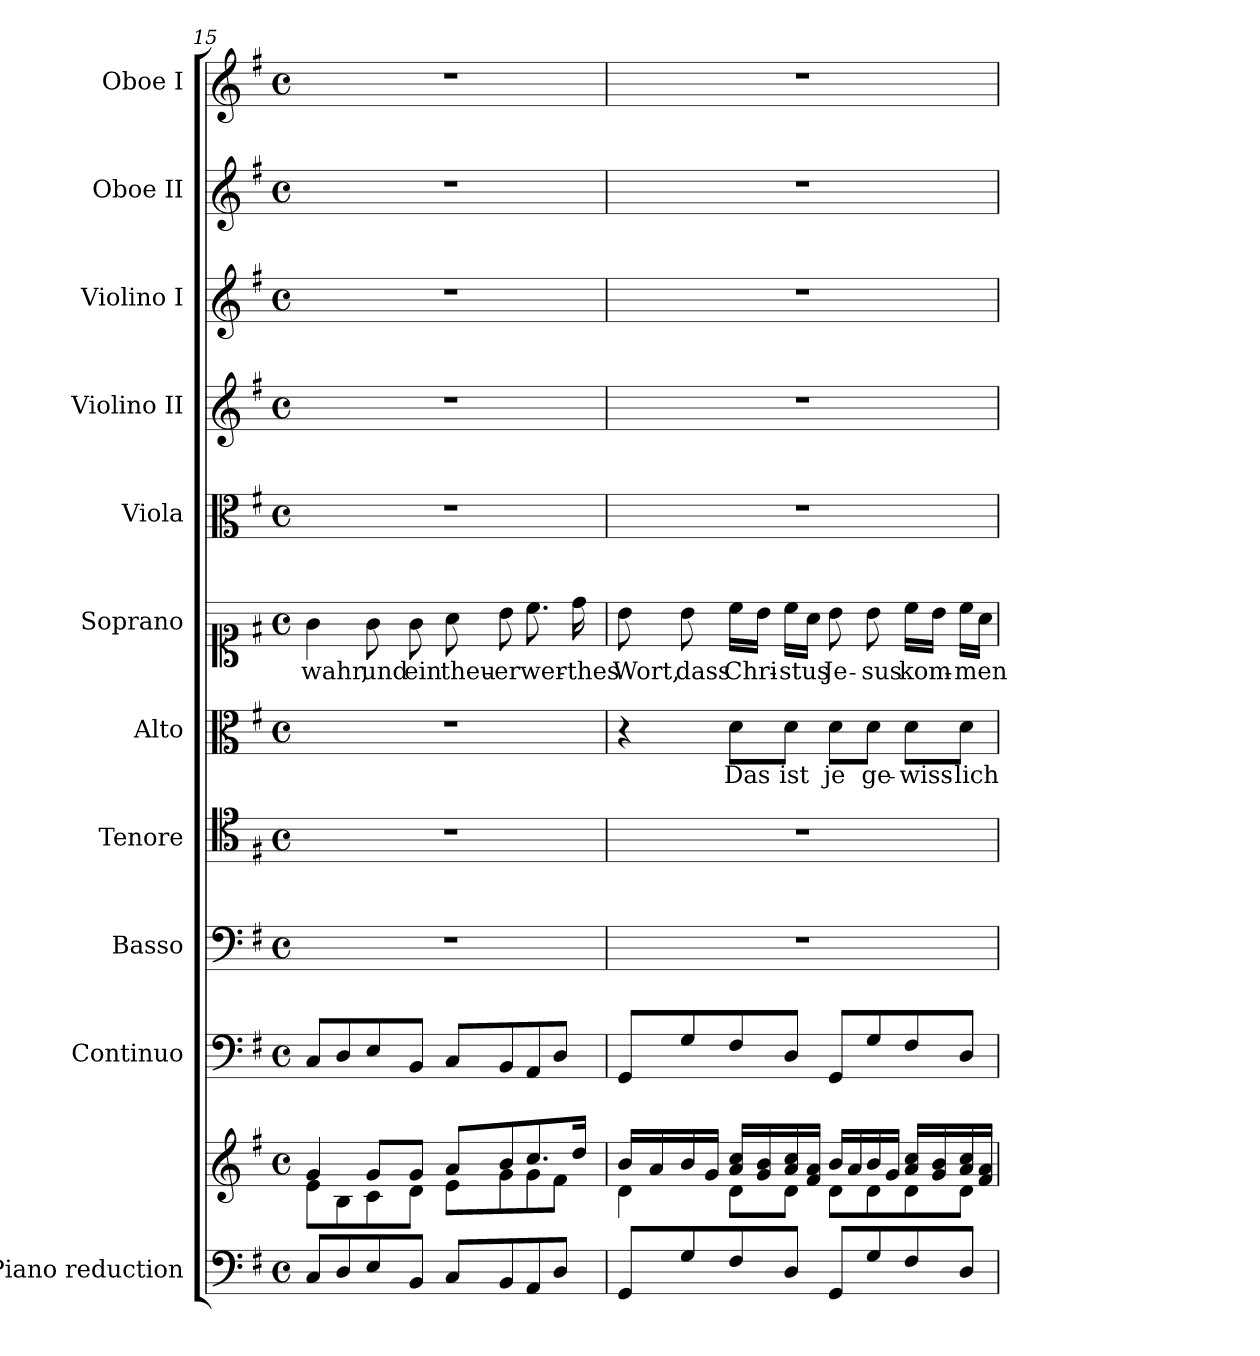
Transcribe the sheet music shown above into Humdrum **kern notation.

**kern	**kern	**kern	**kern	**kern	**kern	**text	**kern	**text	**kern	**kern	**kern	**kern	**kern
*part11	*part11	*part10	*part9	*part8	*part7	*part7	*part6	*part6	*part5	*part4	*part3	*part2	*part1
*staff12	*staff11	*staff10	*staff9	*staff8	*staff7	*staff7	*staff6	*staff6	*staff5	*staff4	*staff3	*staff2	*staff1
*I"Piano reduction	*	*I"Continuo	*I"Basso	*I"Tenore	*I"Alto	*	*I"Soprano	*	*I"Viola	*I"Violino II	*I"Violino I	*I"Oboe II	*I"Oboe I
*I'Pno	*	*	*	*	*	*	*	*	*	*	*	*I'Ob	*I'Ob
!!LO:PB:g=z
*clefF4	*clefG2	*clefF4	*clefF4	*clefC4	*clefC3	*	*clefC1	*	*clefC3	*clefG2	*clefG2	*clefG2	*clefG2
*k[f#]	*k[f#]	*k[f#]	*k[f#]	*k[f#]	*k[f#]	*	*k[f#]	*	*k[f#]	*k[f#]	*k[f#]	*k[f#]	*k[f#]
*M4/4	*M4/4	*M4/4	*M4/4	*M4/4	*M4/4	*	*M4/4	*	*M4/4	*M4/4	*M4/4	*M4/4	*M4/4
*met(c)	*met(c)	*met(c)	*met(c)	*met(c)	*met(c)	*	*met(c)	*	*met(c)	*met(c)	*met(c)	*met(c)	*met(c)
=15	=15	=15	=15	=15	=15	=15	=15	=15	=15	=15	=15	=15	=15
*	*^	*	*	*	*	*	*	*	*	*	*	*	*
!	!	!	!	!	!	!	!	!	!LO:LY:b	!	!	!	!	!
8C/L	4g/	8e\L	8C/L	1r	1r	1r	.	4g\	wahr,	1r	1r	1r	1r	1r
8D/	.	8B\	8D/	.	.	.	.	.	.	.	.	.	.	.
!	!	!	!	!	!	!	!	!	!LO:LY:b	!	!	!	!	!
8E/	8g/L	8c\	8E/	.	.	.	.	8g\	und	.	.	.	.	.
!	!	!	!	!	!	!	!	!	!LO:LY:b	!	!	!	!	!
8BB/J	8g/J	8d\J	8BB/J	.	.	.	.	8g\	ein	.	.	.	.	.
!	!	!	!	!	!	!	!	!	!LO:LY:b	!	!	!	!	!
8C/L	8a/L	8e\L	8C/L	.	.	.	.	8a\	theu-	.	.	.	.	.
!	!	!	!	!	!	!	!	!	!LO:LY:b	!	!	!	!	!
8BB/	8b/	8g\	8BB/	.	.	.	.	8b\	-er	.	.	.	.	.
!	!	!	!	!	!	!	!	!	!LO:LY:b	!	!	!	!	!
8AA/	8.cc/	8g\	8AA/	.	.	.	.	8.cc\	wer-	.	.	.	.	.
8D/J	.	8f#\J	8D/J	.	.	.	.	.	.	.	.	.	.	.
!	!	!	!	!	!	!	!	!	!LO:LY:b	!	!	!	!	!
.	16dd/Jk	.	.	.	.	.	.	16dd\	-thes	.	.	.	.	.
=16	=16	=16	=16	=16	=16	=16	=16	=16	=16	=16	=16	=16	=16	=16
!	!	!	!	!	!	!	!	!	!LO:LY:b	!	!	!	!	!
8GG/L	16b/LL	4d\	8GG/L	1r	1r	4r	.	8b\	Wort,	1r	1r	1r	1r	1r
.	16a/	.	.	.	.	.	.	.	.	.	.	.	.	.
!	!	!	!	!	!	!	!	!	!LO:LY:b	!	!	!	!	!
8G/	16b/	.	8G/	.	.	.	.	8b\	dass	.	.	.	.	.
.	16g/JJ	.	.	.	.	.	.	.	.	.	.	.	.	.
!	!	!	!	!	!	!	!LO:LY:b	!	!LO:LY:b	!	!	!	!	!
8F#/	16a/ 16cc/LL	8d\L	8F#/	.	.	8d\L	Das	16cc\LL	Chri-	.	.	.	.	.
.	16g/ 16b/	.	.	.	.	.	.	16b\JJ	.	.	.	.	.	.
!	!	!	!	!	!	!	!LO:LY:b	!	!LO:LY:b	!	!	!	!	!
8D/J	16a/ 16cc/	8d\J	8D/J	.	.	8d\J	ist	16cc\LL	-stus	.	.	.	.	.
.	16f#/ 16a/JJ	.	.	.	.	.	.	16a\JJ	.	.	.	.	.	.
!	!	!	!	!	!	!	!LO:LY:b	!	!LO:LY:b	!	!	!	!	!
8GG/L	16b/LL	8d\L	8GG/L	.	.	8d\L	je	8b\	Je-	.	.	.	.	.
.	16a/	.	.	.	.	.	.	.	.	.	.	.	.	.
!	!	!	!	!	!	!	!LO:LY:b	!	!LO:LY:b	!	!	!	!	!
8G/	16b/	8d\	8G/	.	.	8d\J	ge-	8b\	-sus	.	.	.	.	.
.	16g/JJ	.	.	.	.	.	.	.	.	.	.	.	.	.
!	!	!	!	!	!	!	!LO:LY:b	!	!LO:LY:b	!	!	!	!	!
8F#/	16a/ 16cc/LL	8d\	8F#/	.	.	8d\L	-wiss-	16cc\LL	kom-	.	.	.	.	.
.	16g/ 16b/	.	.	.	.	.	.	16b\JJ	.	.	.	.	.	.
!	!	!	!	!	!	!	!LO:LY:b	!	!LO:LY:b	!	!	!	!	!
8D/J	16a/ 16cc/	8d\J	8D/J	.	.	8d\J	-lich	16cc\LL	-men	.	.	.	.	.
.	16f#/ 16a/JJ	.	.	.	.	.	.	16a\JJ	.	.	.	.	.	.
*	*v	*v	*	*	*	*	*	*	*	*	*	*	*	*
=	=	=	=	=	=	=	=	=	=	=	=	=	=
*-	*-	*-	*-	*-	*-	*-	*-	*-	*-	*-	*-	*-	*-
